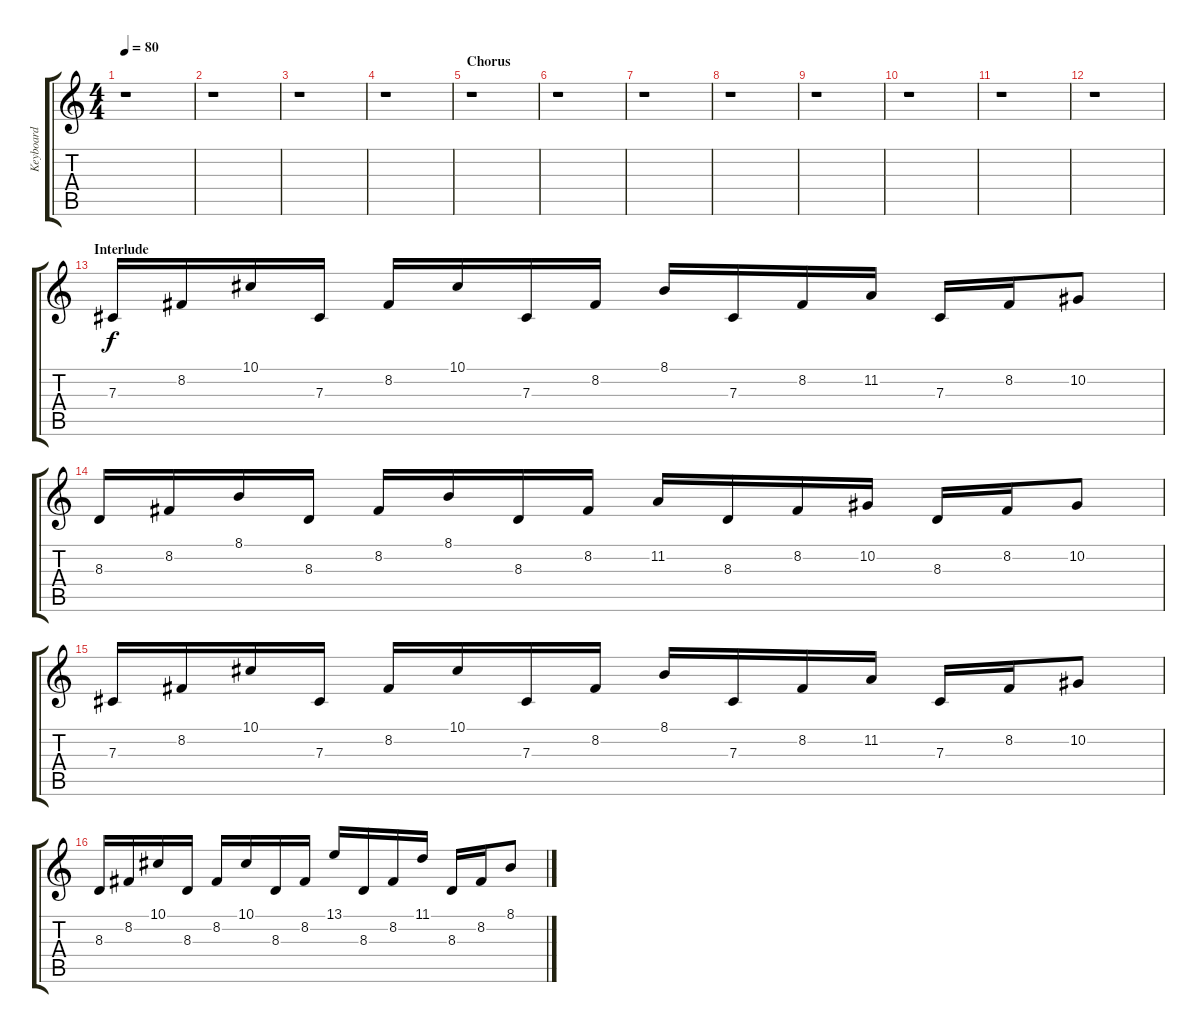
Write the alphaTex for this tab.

\track ("Keyboard" "Keyboard") {instrument harpsichord}
\staff {score tabs}
\tuning (Eb4 Bb3 Gb3 Db3 Ab2 Eb2) {hide}
\ts (4 4)
\tempo 80
\clef g2
\ks c
r.1{dy f} |
r.1 |
r.1 |
r.1 |
\section ("" "Chorus")
r.1 |
r.1 |
r.1 |
r.1 |
r.1 |
r.1 |
r.1 |
r.1 |
\section ("" "Interlude")
7.3.16 8.2.16 10.1.16 7.3.16 8.2.16 10.1.16 7.3.16 8.2.16 8.1.16 7.3.16 8.2.16 11.2.16 7.3.16 8.2.16 10.2.8 |
8.3.16 8.2.16 8.1.16 8.3.16 8.2.16 8.1.16 8.3.16 8.2.16 11.2.16 8.3.16 8.2.16 10.2.16 8.3.16 8.2.16 10.2.8 |
7.3.16 8.2.16 10.1.16 7.3.16 8.2.16 10.1.16 7.3.16 8.2.16 8.1.16 7.3.16 8.2.16 11.2.16 7.3.16 8.2.16 10.2.8 |
8.3.16 8.2.16 10.1.16 8.3.16 8.2.16 10.1.16 8.3.16 8.2.16 13.1.16 8.3.16 8.2.16 11.1.16 8.3.16 8.2.16 8.1.8
